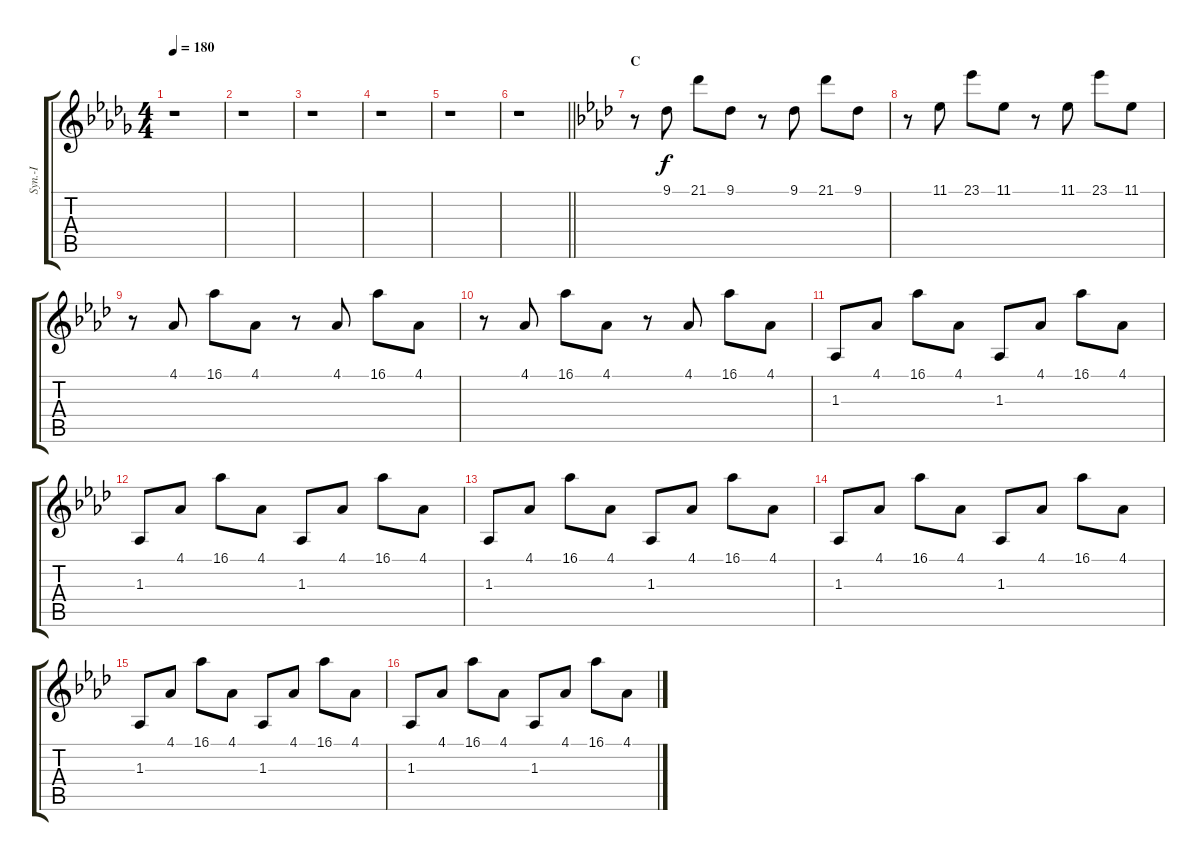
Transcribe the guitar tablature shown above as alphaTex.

\track ("Syn.-I" "Syn.-I") {instrument lead2sawtooth}
\staff {score tabs}
\tuning (E4 B3 G3 D3 A2 E2) {hide}
\ts (4 4)
\tempo 180
\clef g2
\ks db
r.1{dy f} |
r.1 |
r.1 |
r.1 |
r.1 |
\barLineRight lightlight
r.1 |
\section ("" "C")
\ks ab
r.8 9.1.8 21.1.8 9.1.8 r.8 9.1.8 21.1.8 9.1.8 |
r.8 11.1.8 23.1.8 11.1.8 r.8 11.1.8 23.1.8 11.1.8 |
r.8 4.1.8 16.1.8 4.1.8 r.8 4.1.8 16.1.8 4.1.8 |
r.8 4.1.8 16.1.8 4.1.8 r.8 4.1.8 16.1.8 4.1.8 |
1.3.8 4.1.8 16.1.8 4.1.8 1.3.8 4.1.8 16.1.8 4.1.8 |
1.3.8 4.1.8 16.1.8 4.1.8 1.3.8 4.1.8 16.1.8 4.1.8 |
1.3.8 4.1.8 16.1.8 4.1.8 1.3.8 4.1.8 16.1.8 4.1.8 |
1.3.8 4.1.8 16.1.8 4.1.8 1.3.8 4.1.8 16.1.8 4.1.8 |
1.3.8 4.1.8 16.1.8 4.1.8 1.3.8 4.1.8 16.1.8 4.1.8 |
1.3.8 4.1.8 16.1.8 4.1.8 1.3.8 4.1.8 16.1.8 4.1.8
